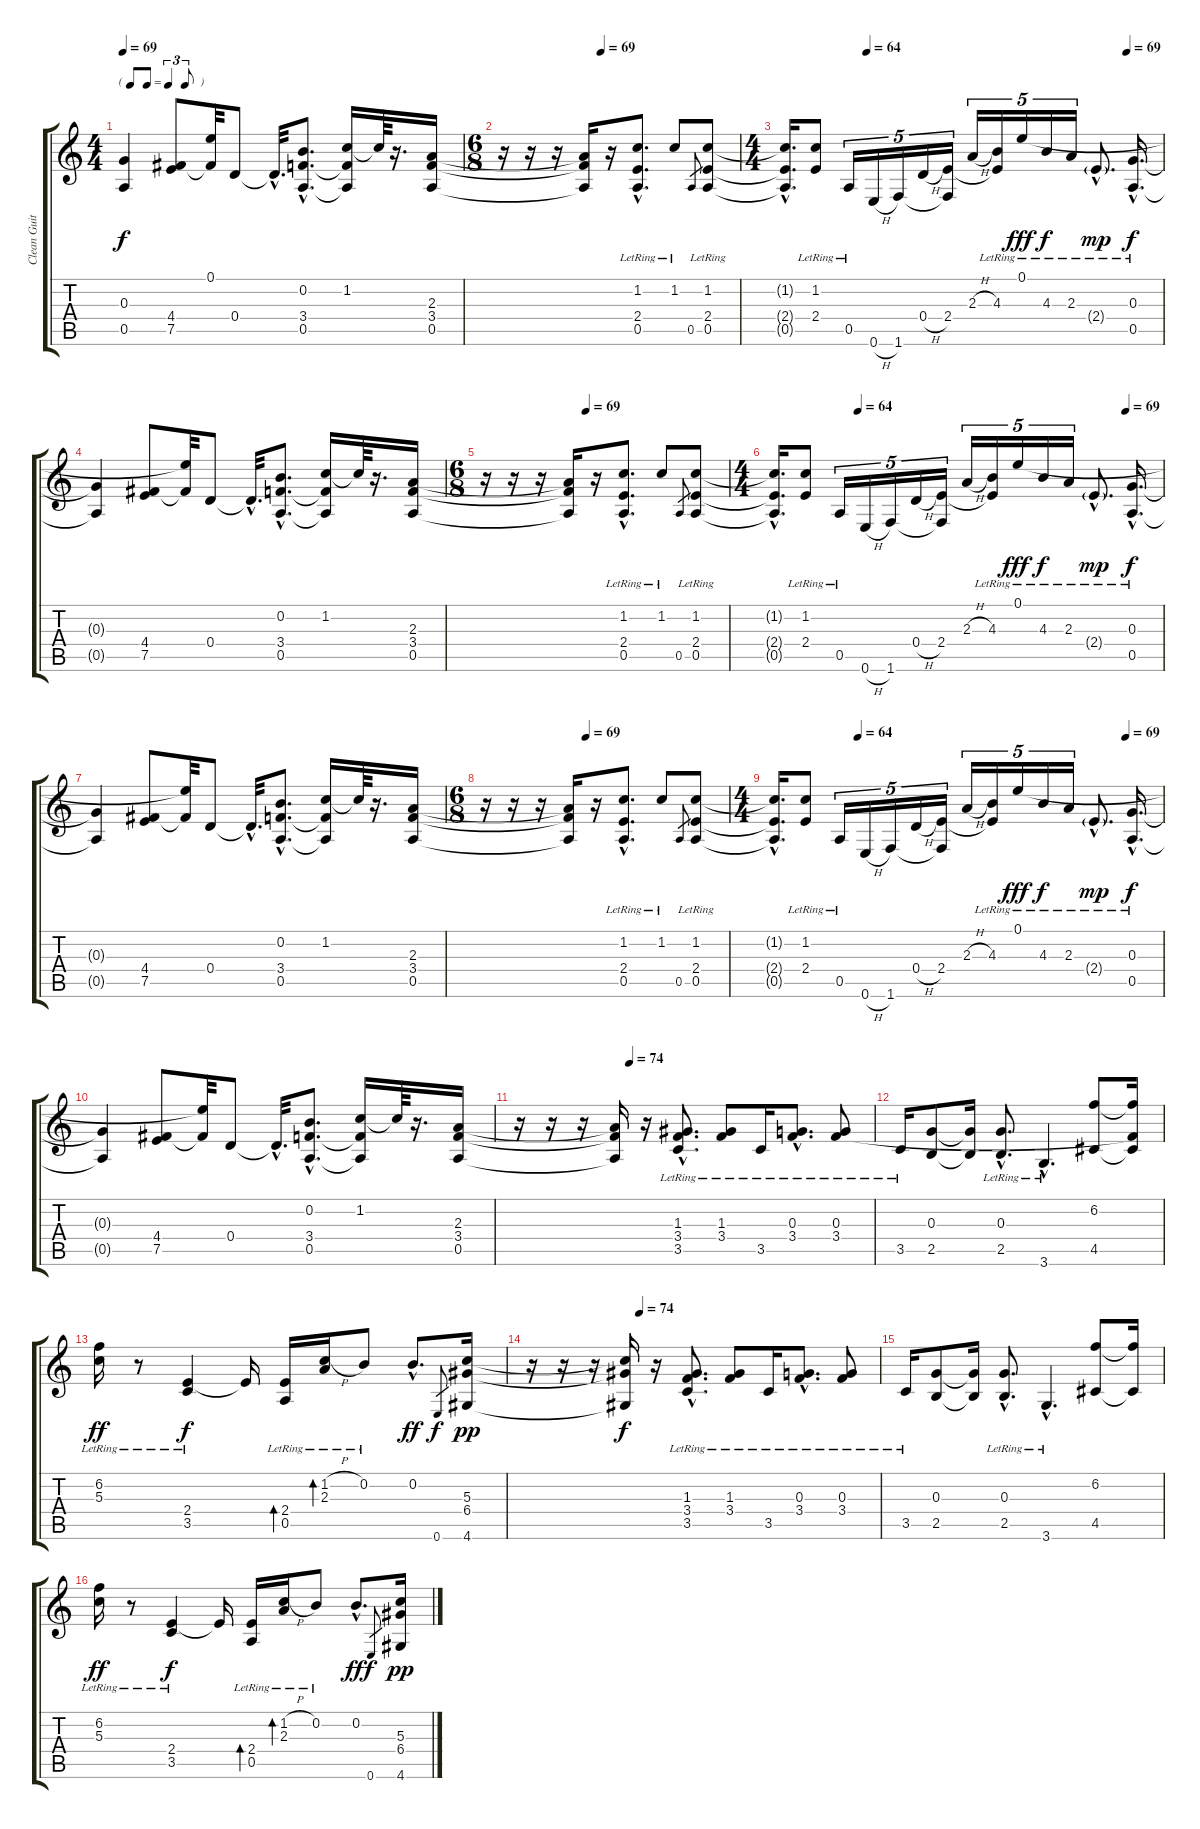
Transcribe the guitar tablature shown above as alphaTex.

\track ("Clean Guitar" "Clean Guit") {instrument electricguitarjazz}
\staff {score tabs}
\tuning (E4 B3 G3 D3 A2 E2) {hide}
\ts (4 4)
\tf triplet8th
\tempo 69
\clef g2
\ks c
(0.3{t} 0.5{t}).4{dy f} (4.4 7.5).8 (0.1{t} 4.4{t}).32 0.4.8 0.4{hac t}.32{d} (0.2{hac} 3.4{hac} 0.5{hac}).8{d} (1.2 3.4{t} 0.5{t}).16 1.2{t}.64 r.16{d} (2.3 3.4 0.5).16 |
\ts (6 8)
\tempo (69 0.4166666666666667)
r.16 r.16 r.16 (2.3{t} 3.4{t} 0.5{t}).16 r.16 (1.2{hac lr} 2.4{hac lr} 0.5{hac lr}).8{d} 1.2{lr}.8 0.5.8{gr} (1.2{lr} 2.4{lr} 0.5{lr}).8 |
\ts (4 4)
\tempo (64 0.21875)
\tempo (69 0.90625)
(1.2{hac t} 2.4{hac t} 0.5{hac t}).16{d} (1.2{lr} 2.4{lr}).8 0.5{lr}.16{tu (5 4)} 0.6{h}.16{tu (5 4)} 1.6.16{tu (5 4)} 0.4{h}.16{tu (5 4)} (2.4 1.6{t}).16{tu (5 4)} 2.3{h}.16{tu (5 4)} (4.3{lr} 2.4{t}).16{tu (5 4)} 0.1{lr}.16{tu (5 4) dy fff} 4.3{lr}.16{tu (5 4) dy f} 2.3{lr}.16{tu (5 4)} 2.4{g hac lr}.8{d dy mp} (0.3{hac lr} 0.5{hac lr}).16{d dy f} |
(0.3{t} 0.5{t}).4 (4.4 7.5).8 (0.1{t} 4.4{t}).32 0.4.8 0.4{hac t}.32{d} (0.2{hac} 3.4{hac} 0.5{hac}).8{d} (1.2 3.4{t} 0.5{t}).16 1.2{t}.64 r.16{d} (2.3 3.4 0.5).16 |
\ts (6 8)
\tempo (69 0.4166666666666667)
r.16 r.16 r.16 (2.3{t} 3.4{t} 0.5{t}).16 r.16 (1.2{hac lr} 2.4{hac lr} 0.5{hac lr}).8{d} 1.2{lr}.8 0.5.8{gr} (1.2{lr} 2.4{lr} 0.5{lr}).8 |
\ts (4 4)
\tempo (64 0.21875)
\tempo (69 0.90625)
(1.2{hac t} 2.4{hac t} 0.5{hac t}).16{d} (1.2{lr} 2.4{lr}).8 0.5{lr}.16{tu (5 4)} 0.6{h}.16{tu (5 4)} 1.6.16{tu (5 4)} 0.4{h}.16{tu (5 4)} (2.4 1.6{t}).16{tu (5 4)} 2.3{h}.16{tu (5 4)} (4.3{lr} 2.4{t}).16{tu (5 4)} 0.1{lr}.16{tu (5 4) dy fff} 4.3{lr}.16{tu (5 4) dy f} 2.3{lr}.16{tu (5 4)} 2.4{g hac lr}.8{d dy mp} (0.3{hac lr} 0.5{hac lr}).16{d dy f} |
(0.3{t} 0.5{t}).4 (4.4 7.5).8 (0.1{t} 4.4{t}).32 0.4.8 0.4{hac t}.32{d} (0.2{hac} 3.4{hac} 0.5{hac}).8{d} (1.2 3.4{t} 0.5{t}).16 1.2{t}.64 r.16{d} (2.3 3.4 0.5).16 |
\ts (6 8)
\tempo (69 0.4166666666666667)
r.16 r.16 r.16 (2.3{t} 3.4{t} 0.5{t}).16 r.16 (1.2{hac lr} 2.4{hac lr} 0.5{hac lr}).8{d} 1.2{lr}.8 0.5.8{gr} (1.2{lr} 2.4{lr} 0.5{lr}).8 |
\ts (4 4)
\tempo (64 0.21875)
\tempo (69 0.90625)
(1.2{hac t} 2.4{hac t} 0.5{hac t}).16{d} (1.2{lr} 2.4{lr}).8 0.5{lr}.16{tu (5 4)} 0.6{h}.16{tu (5 4)} 1.6.16{tu (5 4)} 0.4{h}.16{tu (5 4)} (2.4 1.6{t}).16{tu (5 4)} 2.3{h}.16{tu (5 4)} (4.3{lr} 2.4{t}).16{tu (5 4)} 0.1{lr}.16{tu (5 4) dy fff} 4.3{lr}.16{tu (5 4) dy f} 2.3{lr}.16{tu (5 4)} 2.4{g hac lr}.8{d dy mp} (0.3{hac lr} 0.5{hac lr}).16{d dy f} |
(0.3{t} 0.5{t}).4 (4.4 7.5).8 (0.1{t} 4.4{t}).32 0.4.8 0.4{hac t}.32{d} (0.2{hac} 3.4{hac} 0.5{hac}).8{d} (1.2 3.4{t} 0.5{t}).16 1.2{t}.64 r.16{d} (2.3 3.4 0.5).16 |
\tempo (74 0.3125)
r.16 r.16 r.16 (2.3{t} 3.4{t} 0.5{t}).16 r.16 (1.3{hac lr} 3.4{hac lr} 3.5{hac lr}).8{d} (1.3{lr} 3.4{lr}).8 3.5{lr}.16 (0.3{hac lr} 3.4{lr}).8{d} (0.3{lr} 3.4{lr}).8 |
3.5{lr}.16 (0.3 2.5).8 (0.3{t} 2.5{t}).16 (0.3{hac lr} 2.5{hac lr}).8{d} 3.6{hac lr}.4{d} (6.2 4.5).8 (6.2{t} 3.4{t} 4.5{t}).16 |
(6.2{lr} 5.3{lr}).16{dy ff} r.8 (2.4 3.5{lr}).4{dy f} 2.4{t}.16 (2.4{lr} 0.5{lr}).16{bd 480} (1.2{h} 2.3{lr}).16{bd 480} 0.2{lr}.8 0.2{hac}.8{d dy ff} 0.6.8{gr dy f} (5.3 6.4 4.6).16{dy pp} |
\tempo (74 0.3125)
r.16 r.16 r.16 (5.3{t} 6.4{t} 4.6{t}).16{dy f} r.16 (1.3{hac lr} 3.4{hac lr} 3.5{hac lr}).8{d} (1.3{lr} 3.4{lr}).8 3.5{lr}.16 (0.3{hac lr} 3.4{lr}).8{d} (0.3{lr} 3.4{lr}).8 |
3.5{lr}.16 (0.3 2.5).8 (0.3{t} 2.5{t}).16 (0.3{hac lr} 2.5{hac lr}).8{d} 3.6{hac lr}.4{d} (6.2 4.5).8 (6.2{t} 4.5{t}).16 |
(6.2{lr} 5.3{lr}).16{dy ff} r.8 (2.4 3.5{lr}).4{dy f} 2.4{t}.16 (2.4{lr} 0.5{lr}).16{bd 480} (1.2{h} 2.3{lr}).16{bd 480} 0.2{lr}.8 0.2{hac}.8{d dy ff} 0.6.8{gr dy f} (5.3 6.4 4.6).16{dy pp}
